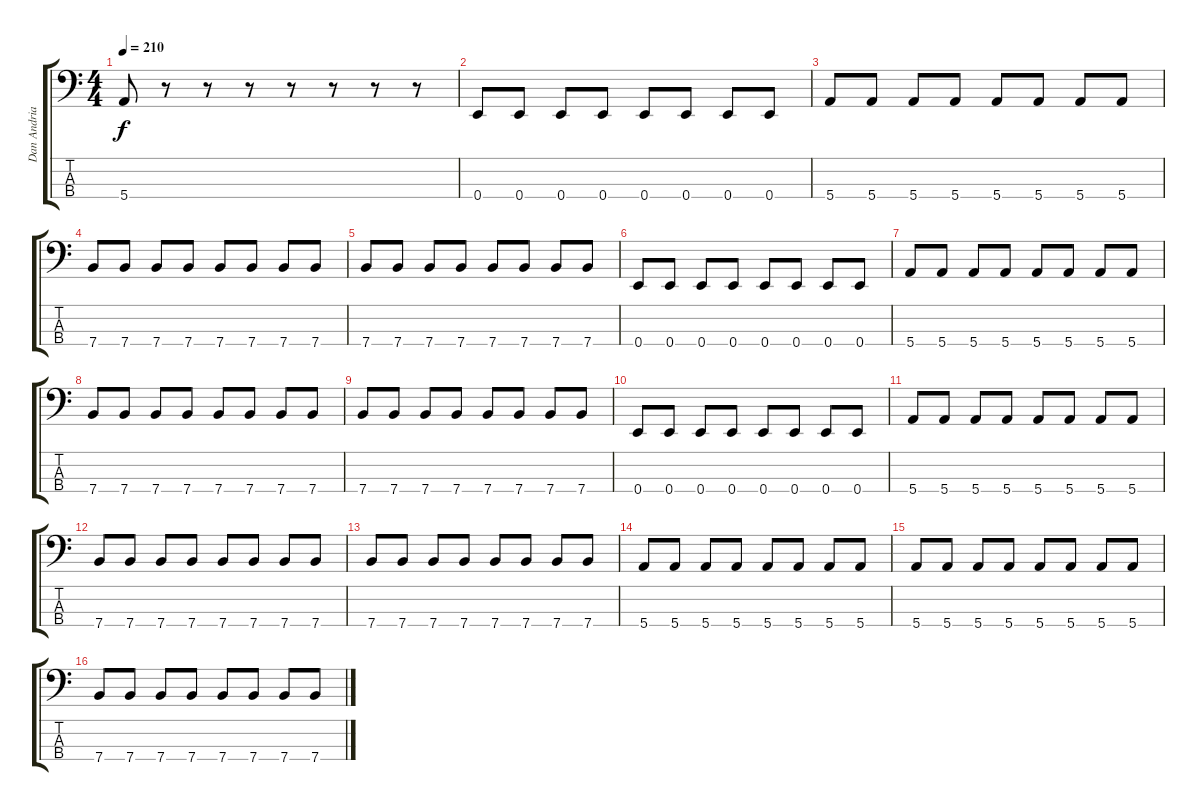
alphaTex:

\track ("Dan Andriano - Bass" "Dan Andria") {instrument electricbasspick}
\staff {score tabs}
\tuning (G2 D2 A1 E1) {hide}
\ts (4 4)
\tempo 210
\clef f4
\ks c
5.4.8{dy f} r.8 r.8 r.8 r.8 r.8 r.8 r.8 |
0.4.8 0.4.8 0.4.8 0.4.8 0.4.8 0.4.8 0.4.8 0.4.8 |
5.4.8 5.4.8 5.4.8 5.4.8 5.4.8 5.4.8 5.4.8 5.4.8 |
7.4.8 7.4.8 7.4.8 7.4.8 7.4.8 7.4.8 7.4.8 7.4.8 |
7.4.8 7.4.8 7.4.8 7.4.8 7.4.8 7.4.8 7.4.8 7.4.8 |
0.4.8 0.4.8 0.4.8 0.4.8 0.4.8 0.4.8 0.4.8 0.4.8 |
5.4.8 5.4.8 5.4.8 5.4.8 5.4.8 5.4.8 5.4.8 5.4.8 |
7.4.8 7.4.8 7.4.8 7.4.8 7.4.8 7.4.8 7.4.8 7.4.8 |
7.4.8 7.4.8 7.4.8 7.4.8 7.4.8 7.4.8 7.4.8 7.4.8 |
0.4.8 0.4.8 0.4.8 0.4.8 0.4.8 0.4.8 0.4.8 0.4.8 |
5.4.8 5.4.8 5.4.8 5.4.8 5.4.8 5.4.8 5.4.8 5.4.8 |
7.4.8 7.4.8 7.4.8 7.4.8 7.4.8 7.4.8 7.4.8 7.4.8 |
7.4.8 7.4.8 7.4.8 7.4.8 7.4.8 7.4.8 7.4.8 7.4.8 |
5.4.8 5.4.8 5.4.8 5.4.8 5.4.8 5.4.8 5.4.8 5.4.8 |
5.4.8 5.4.8 5.4.8 5.4.8 5.4.8 5.4.8 5.4.8 5.4.8 |
7.4.8 7.4.8 7.4.8 7.4.8 7.4.8 7.4.8 7.4.8 7.4.8
